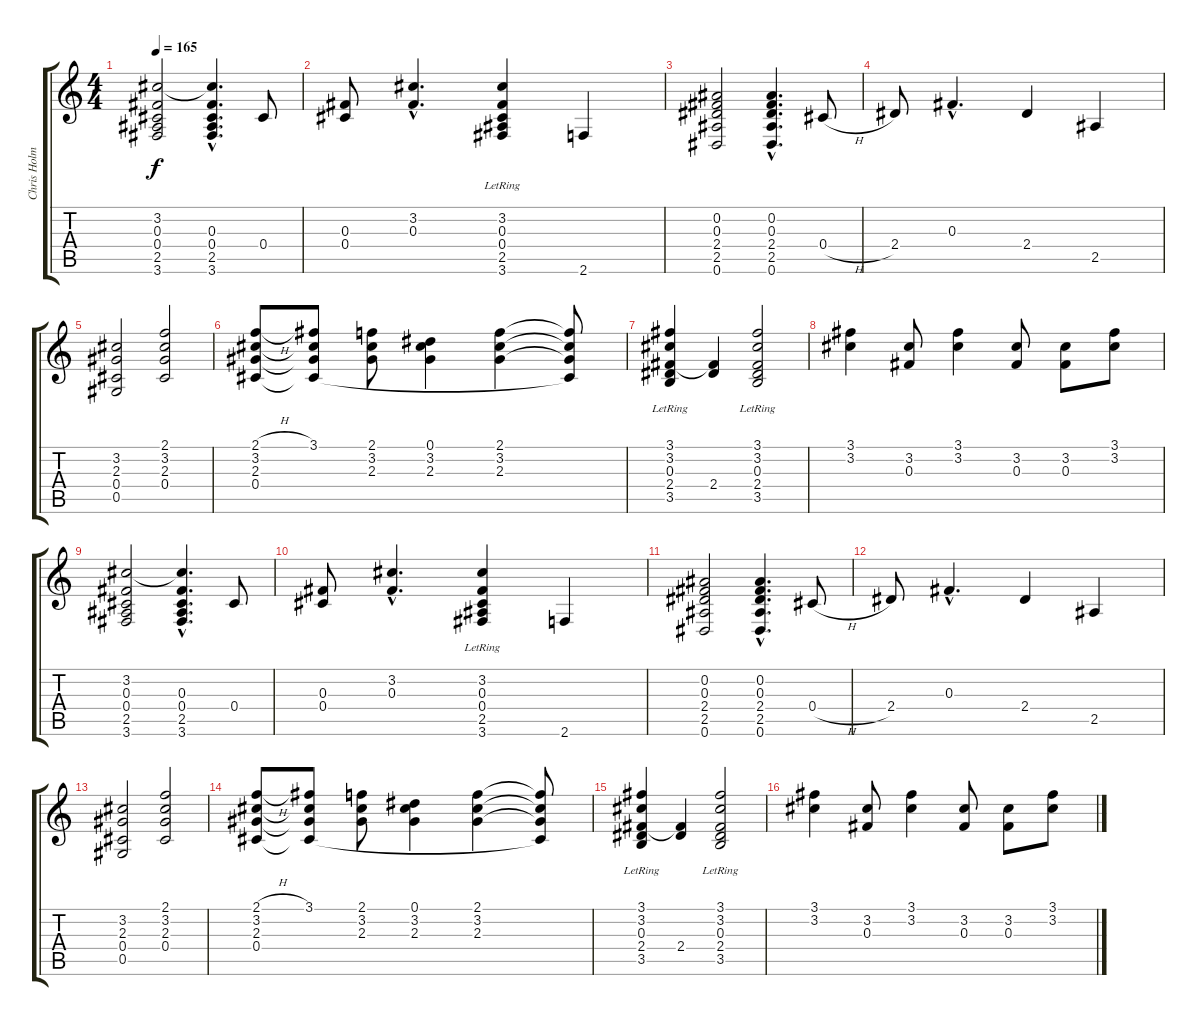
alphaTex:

\track ("Chris Holmes/Lead Guitar" "Chris Holm") {instrument electricguitarclean}
\staff {score tabs}
\tuning (Eb4 Bb3 Gb3 Db3 Ab2 Eb2) {hide}
\ts (4 4)
\tempo 165
\clef g2
\ks c
(3.2 0.3 0.4 2.5 3.6).2{dy f} (3.2{hac t} 0.3{hac} 0.4{hac} 2.5{hac} 3.6{hac}).4{d} 0.4.8 |
(0.3 0.4).8 (3.2{hac} 0.3{hac}).4{d} (3.2{lr} 0.3{lr} 0.4{lr} 2.5{lr} 3.6).4 2.6.4 |
(0.2 0.3 2.4 2.5 0.6).2 (0.2{hac} 0.3{hac} 2.4{hac} 2.5{hac} 0.6{hac}).4{d} 0.4{h}.8 |
2.4.8 0.3{hac}.4{d} 2.4.4 2.5.4 |
(3.2 2.3 0.4 0.5).2 (2.1 3.2 2.3 0.4).2 |
(2.1{h} 3.2 2.3 0.4).8 (3.1 3.2{t} 2.3{t} 0.4{t}).8 (2.1 3.2 2.3).8 (0.1 3.2 2.3).4 (2.1 3.2 2.3).4 (2.1{t} 3.2{t} 2.3{t} 0.4{t}).8 |
(3.1{lr} 3.2{lr} 0.3 2.4 3.5{lr}).4 (0.3{t} 2.4).4 (3.1 3.2 0.3{lr} 2.4{lr} 3.5{lr}).2 |
(3.1 3.2).4 (3.2 0.3).8 (3.1 3.2).4 (3.2 0.3).8 (3.2 0.3).8 (3.1 3.2).8 |
(3.2 0.3 0.4 2.5 3.6).2 (3.2{hac t} 0.3{hac} 0.4{hac} 2.5{hac} 3.6{hac}).4{d} 0.4.8 |
(0.3 0.4).8 (3.2{hac} 0.3{hac}).4{d} (3.2{lr} 0.3{lr} 0.4{lr} 2.5{lr} 3.6).4 2.6.4 |
(0.2 0.3 2.4 2.5 0.6).2 (0.2{hac} 0.3{hac} 2.4{hac} 2.5{hac} 0.6{hac}).4{d} 0.4{h}.8 |
2.4.8 0.3{hac}.4{d} 2.4.4 2.5.4 |
(3.2 2.3 0.4 0.5).2 (2.1 3.2 2.3 0.4).2 |
(2.1{h} 3.2 2.3 0.4).8 (3.1 3.2{t} 2.3{t} 0.4{t}).8 (2.1 3.2 2.3).8 (0.1 3.2 2.3).4 (2.1 3.2 2.3).4 (2.1{t} 3.2{t} 2.3{t} 0.4{t}).8 |
(3.1{lr} 3.2{lr} 0.3 2.4 3.5{lr}).4 (0.3{t} 2.4).4 (3.1 3.2 0.3{lr} 2.4{lr} 3.5{lr}).2 |
(3.1 3.2).4 (3.2 0.3).8 (3.1 3.2).4 (3.2 0.3).8 (3.2 0.3).8 (3.1 3.2).8
